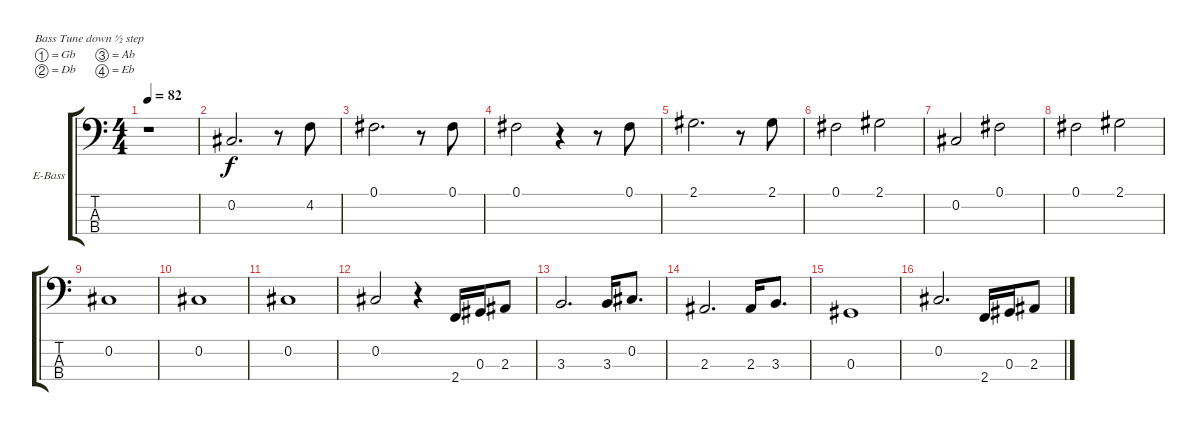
\bracketExtendMode groupsimilarinstruments
\firstSystemTrackNameOrientation horizontal
\otherSystemsTrackNameOrientation horizontal
\track ("Duff McKagan - Bass Guitar" "E-Bass") {instrument electricbasspick}
\staff {score tabs}
\tuning (Gb2 Db2 Ab1 Eb1)
\ts (4 4)
\beaming (8 2 2 2 2)
\tempo 82
\clef f4
\ks aminor
r.1{dy f instrument electricbasspick} |
0.2.2{d} r.8 4.2.8 |
0.1.2{d} r.8 0.1.8 |
0.1.2 r.4 r.8 0.1.8 |
2.1.2{d} r.8 2.1.8 |
0.1.2 2.1.2 |
0.2.2 0.1.2 |
0.1.2 2.1.2 |
0.2.1 |
0.2.1 |
0.2.1 |
0.2.2 r.4 2.4.16 0.3.16 2.3.8 |
3.3.2{d} 3.3.16 0.2.8{d} |
2.3.2{d} 2.3.16 3.3.8{d} |
0.3.1 |
0.2.2{d} 2.4.16 0.3.16 2.3.8
